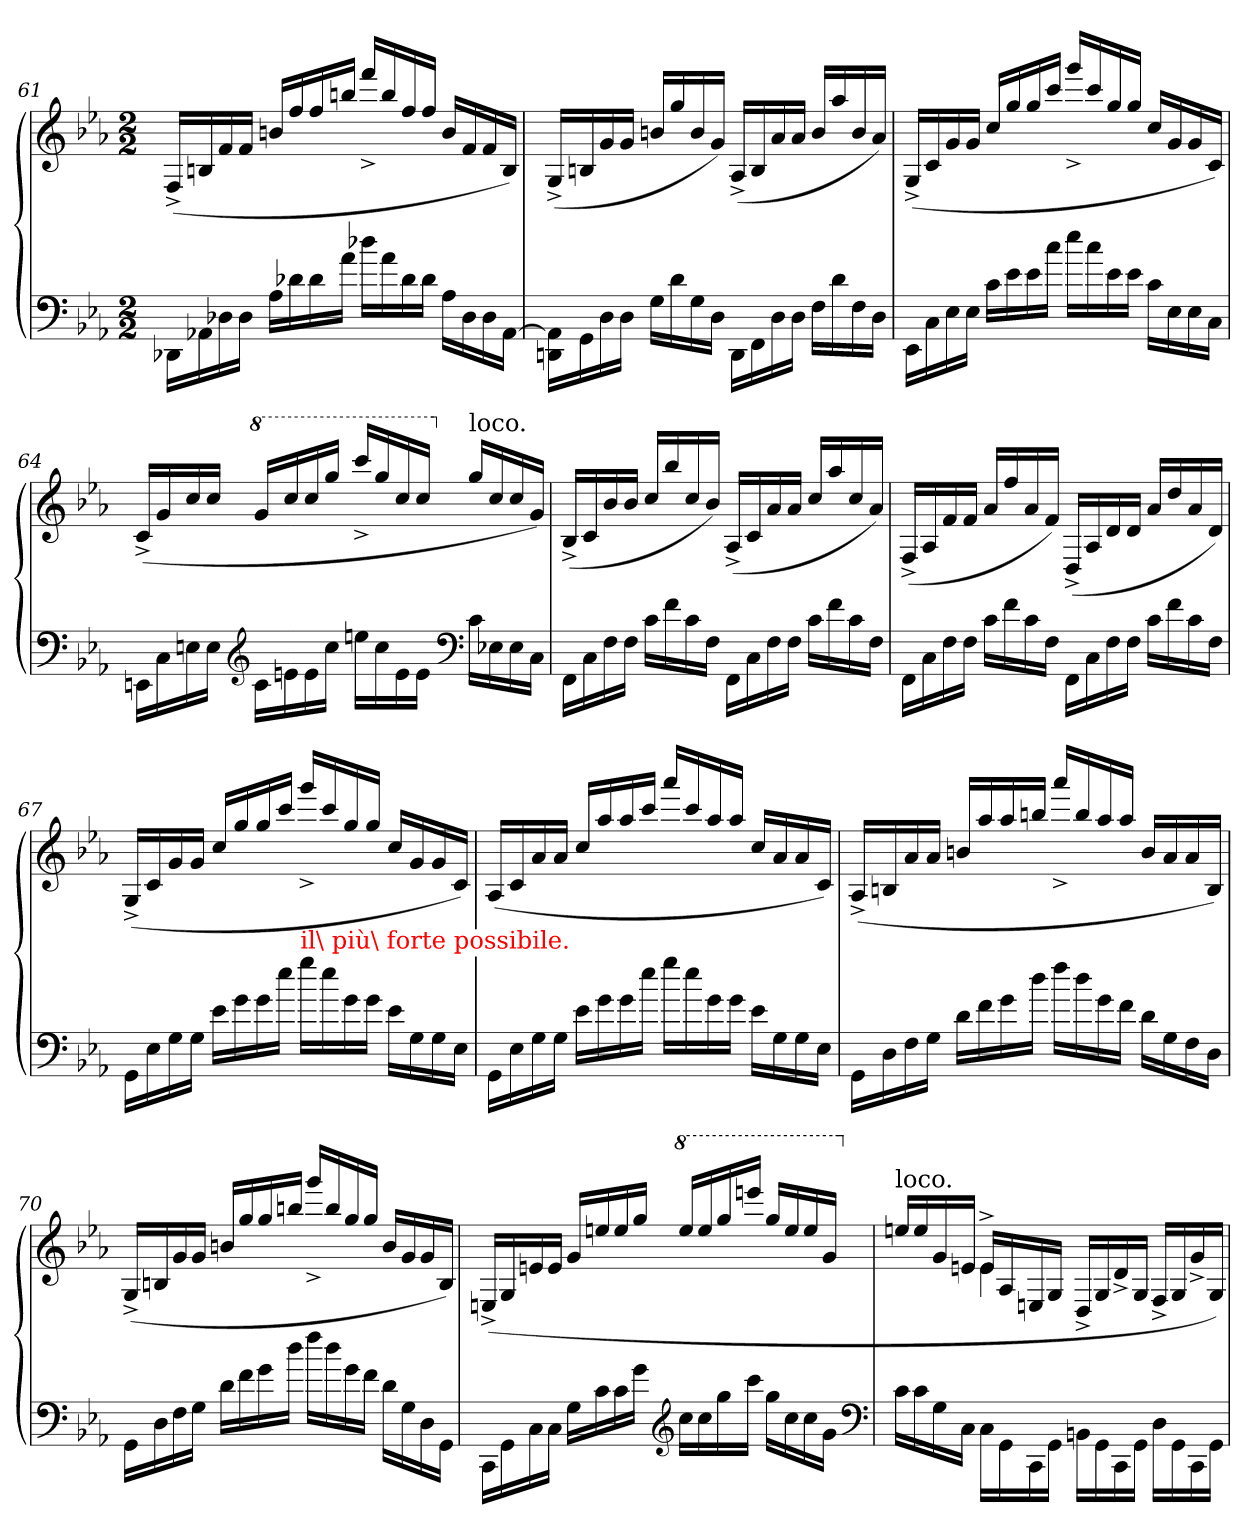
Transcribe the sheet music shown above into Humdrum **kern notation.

**kern	**kern
*part1	*part1
*staff2	*staff1
*clefF4	*clefG2
*k[b-e-a-]	*k[b-e-a-]
*c:	*c:
*M2/2	*M2/2
=61	=61
16DD-X\LL	(>16F^</LL
16AA-X\	16Bn/
16D-X	16f
16D-JJ	16fJJ
16A-\LL	16bn/LL
16d-X	16ff
16d-	16ff
16a-\JJ	16bbn/JJ
16dd-\LL	16fff^</LL
16a-\	16bb/
16d-\	16ff/
16d-\JJ	16ff/JJ
16A-\LL	16b/LL
16D-	16f
16D-	16f
[16AA-JJ	16BJJ)
=62	=62
16AA-]\ 16DDn\LL	(>16G^</LL
16GG\	16Bn/
16D	16g
16DJJ	16gJJ
16G\LL	16bn/LL
16d	16gg
16G	16b
16DJJ	16gJJ)
16DD\LL	(>16A-^</LL
16FF\	16B/
16D	16a-
16DJJ	16a-JJ
16F\LL	16b/LL
16d	16aa-
16F	16b
16DJJ	16a-JJ)
=63	=63
16EE-\LL	(>16G^</LL
16C\	16c/
16E-	16g
16E-JJ	16gJJ
16c\LL	16cc/LL
16e-\	16gg/
16e-\	16gg/
16cc\JJ	16ccc/JJ
16ee-\LL	16ggg^</LL
16cc\	16ccc/
16e-\	16gg/
16e-\JJ	16gg/JJ
16c\LL	16cc/LL
16E-	16g
16E-	16g
16CJJ	16cJJ)
=64	=64
16EEn\LL	(>16c^</LL
16C	16g
16En	16cc
16EJJ	16ccJJ
*clefG2	*
*	*8va
16c\LL	16gg/LL
16en	16ccc
16e	16ccc
16ccJJ	16gggJJ
16een\LL	16cccc^</LL
16cc	16ggg
16e	16ccc
16eJJ	16cccJJ
*clefF4	*
*	*X8va
!	!LO:TX:a:t=loco.
16c\LL	16gg/LL
16E-	16cc
16E-	16cc
16CJJ	16gJJ)
=65	=65
16FF\LL	(>16B-^</LL
16C	16c
16F	16b-
16FJJ	16b-JJ
16c\LL	16cc/LL
16f\	16bb-/
16c	16cc
16FJJ	16b-JJ)
16FF\LL	(>16A-^</LL
16C	16c
16F	16a-
16FJJ	16a-JJ
16c\LL	16cc/LL
16f\	16aa-/
16c	16cc
16FJJ	16a-JJ)
=66	=66
16FF\LL	(>16F^</LL
16C\	16A-/
16F	16f
16FJJ	16fJJ
16c\LL	16a-/LL
16f\	16ff/
16c	16a-
16FJJ	16fJJ)
16FF\LL	(>16D^</LL
16C\	16A-/
16F	16d
16FJJ	16dJJ
16c\LL	16a-/LL
16f\	16dd/
16c	16a-
16FJJ	16dJJ)
=67	=67
16GG\LL	(>16G^</LL
16E-	16c
16G	16g
16GJJ	16gJJ
16e-\LL	16cc/LL
16g\	16gg/
16g\	16gg/
16ee-\JJ	16ccc/JJ
!	!LO:TX:b:color=red:t=il\ più\ forte possibile.
16gg\LL	16ggg^</LL
16ee-\	16ccc/
16g\	16gg/
16g\JJ	16gg/JJ
16e-\LL	16cc/LL
16G	16g
16G	16g
16E-JJ	16cJJ)
=68	=68
16GG\LL	(>16A-/LL
16E-	16c
16G	16a-
16GJJ	16a-JJ
16e-\LL	16cc/LL
16g\	16aa-/
16g\	16aa-/
16ee-\JJ	16ccc/JJ
16gg\LL	16aaa-/LL
16ee-\	16ccc/
16g\	16aa-/
16g\JJ	16aa-/JJ
16e-\LL	16cc/LL
16G	16a-
16G	16a-
16E-JJ	16cJJ)
=69	=69
16GG\LL	(>16A-^</LL
16D\	16Bn/
16F	16a-
16GJJ	16a-JJ
16d\LL	16bn/LL
16f\	16aa-/
16g\	16aa-/
16dd\JJ	16bbn/JJ
16ff\LL	16aaa-^</LL
16dd\	16bb/
16g\	16aa-/
16f\JJ	16aa-/JJ
16d\LL	16b/LL
16G	16a-
16F	16a-
16DJJ	16BJJ)
=70	=70
16GG\LL	(>16G^</LL
16D\	16Bn/
16F	16g
16GJJ	16gJJ
16d\LL	16bn/LL
16f\	16gg/
16g\	16gg/
16dd\JJ	16bbn/JJ
16ff\LL	16ggg^</LL
16dd\	16bb/
16g\	16gg/
16f\JJ	16gg/JJ
16d\LL	16b/LL
16G	16g
16D	16g
16GGJJ	16BJJ)
=71	=71
16CC\LL	(>16En^</LL
16GG\	16G/
16C	16en
16CJJ	16eJJ
16G\LL	16g/LL
16c	16een
16c	16ee
16g\JJ	16gg/JJ
*clefG2	*
*	*8va
16cc\LL	16eee/LL
16cc	16eee
16gg	16ggg
16cccJJ	16eeeenJJ
16gg\LL	16ggg/LL
16cc	16eee
16cc	16eee
16gJJ	16ggJJ
*clefF4	*
=72	=72
*	*X8va
*	*^
!	!LO:TX:a:t=loco.	!
16c\LL	16een/LL	4ryy
16c	16ee	.
16G	16g	.
16CJJ	16enJJ	.
16C\LL	16e^</LL	4e
16GG\	16A-/	.
16CC\	16En/	.
16GG\JJ	16G/JJ	.
16BBn\LL	16D^>/LL	2ryy
16GG\	16G/	.
16CC	16d^>	.
16GG\JJ	16G/JJ	.
16D\LL	16F^>/LL	.
16GG\	16G/	.
16CC	16g^>	.
16GG\JJ	16G/JJ)	.
*	*v	*v
=	=
*-	*-
